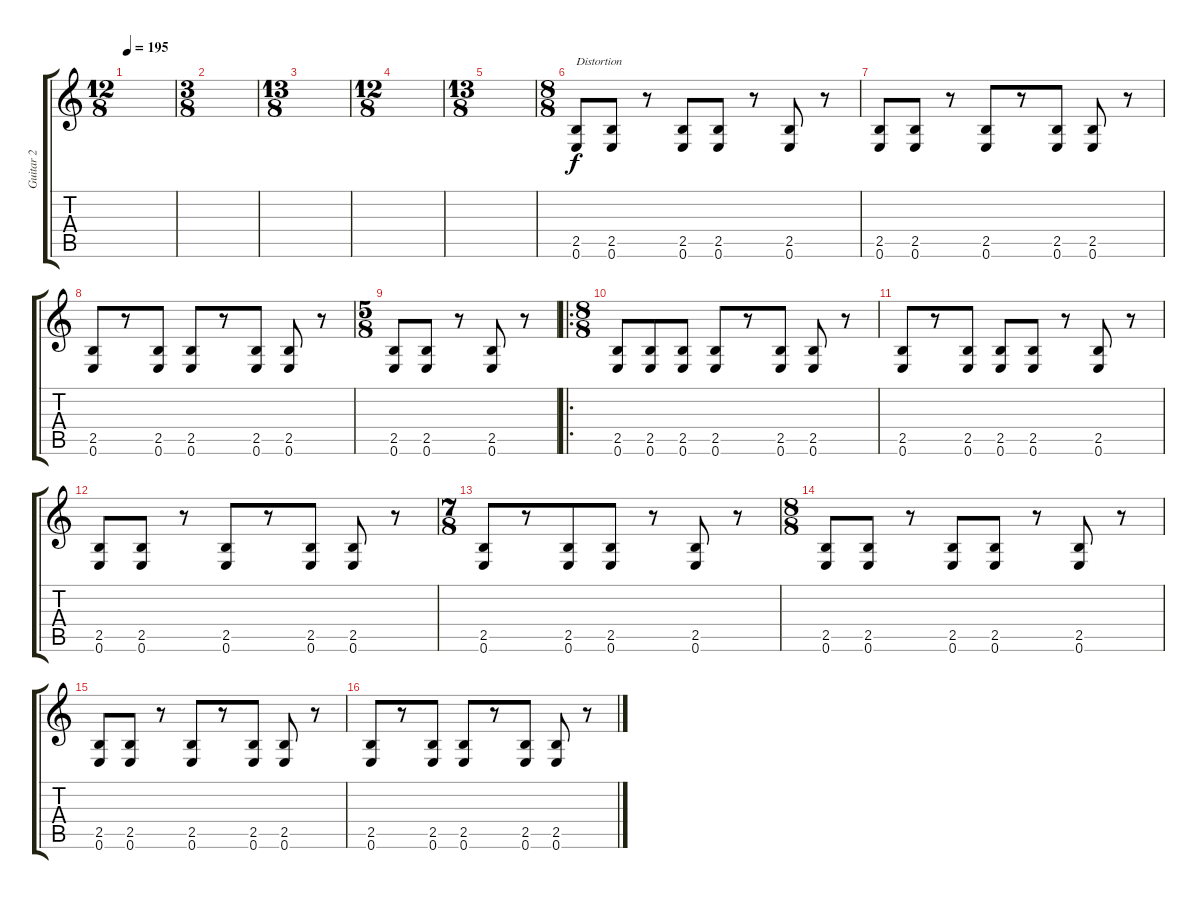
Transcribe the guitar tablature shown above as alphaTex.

\track ("Guitar 2" "Guitar 2") {instrument distortionguitar}
\staff {score tabs}
\tuning (E4 B3 G3 D3 A2 E2) {hide}
\ts (12 8)
\tempo 195
\clef g2
\ks c
|
\ts (3 8)
|
\ts (13 8)
|
\ts (12 8)
|
\ts (13 8)
|
\ts (8 8)
(2.5 0.6).8{txt "Distortion" instrument distortionguitar} (2.5 0.6).8 r.8 (2.5 0.6).8 (2.5 0.6).8 r.8 (2.5 0.6).8 r.8 |
(2.5 0.6).8 (2.5 0.6).8 r.8 (2.5 0.6).8 r.8 (2.5 0.6).8 (2.5 0.6).8 r.8 |
(2.5 0.6).8 r.8 (2.5 0.6).8 (2.5 0.6).8 r.8 (2.5 0.6).8 (2.5 0.6).8 r.8 |
\ts (5 8)
(2.5 0.6).8 (2.5 0.6).8 r.8 (2.5 0.6).8 r.8 |
\ro
\ts (8 8)
(2.5 0.6).8 (2.5 0.6).8 (2.5 0.6).8 (2.5 0.6).8 r.8 (2.5 0.6).8 (2.5 0.6).8 r.8 |
(2.5 0.6).8 r.8 (2.5 0.6).8 (2.5 0.6).8 (2.5 0.6).8 r.8 (2.5 0.6).8 r.8 |
(2.5 0.6).8 (2.5 0.6).8 r.8 (2.5 0.6).8 r.8 (2.5 0.6).8 (2.5 0.6).8 r.8 |
\ts (7 8)
(2.5 0.6).8 r.8 (2.5 0.6).8 (2.5 0.6).8 r.8 (2.5 0.6).8 r.8 |
\ts (8 8)
(2.5 0.6).8 (2.5 0.6).8 r.8 (2.5 0.6).8 (2.5 0.6).8 r.8 (2.5 0.6).8 r.8 |
(2.5 0.6).8 (2.5 0.6).8 r.8 (2.5 0.6).8 r.8 (2.5 0.6).8 (2.5 0.6).8 r.8 |
(2.5 0.6).8 r.8 (2.5 0.6).8 (2.5 0.6).8 r.8 (2.5 0.6).8 (2.5 0.6).8 r.8
